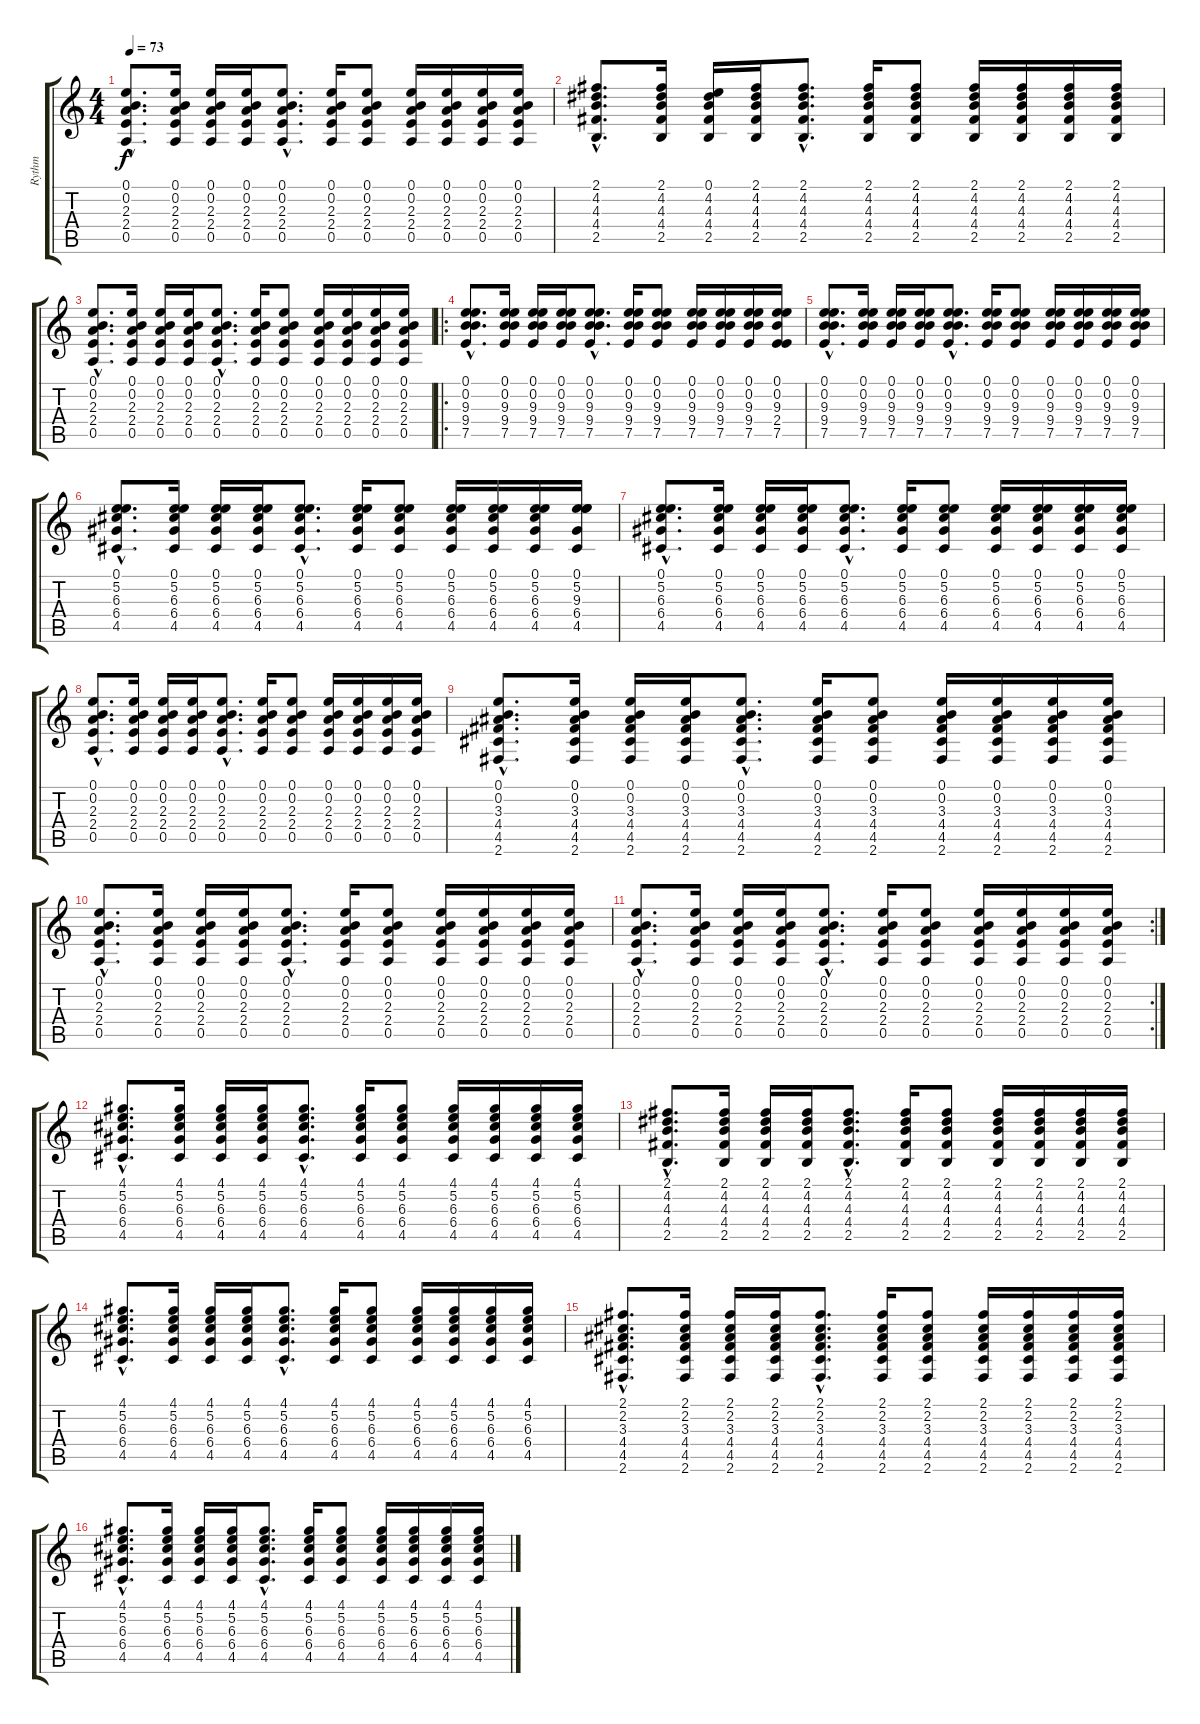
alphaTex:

\track ("Rythm" "Rythm") {instrument electricguitarjazz}
\staff {score tabs}
\tuning (E4 B3 G3 D3 A2 E2) {hide}
\ts (4 4)
\tempo 73
\clef g2
\ks c
(0.1{hac} 0.2{hac} 2.3{hac} 2.4{hac} 0.5{hac}).8{d dy f} (0.1 0.2 2.3 2.4 0.5).16 (0.1 0.2 2.3 2.4 0.5).16 (0.1 0.2 2.3 2.4 0.5).16 (0.1{hac} 0.2{hac} 2.3{hac} 2.4{hac} 0.5{hac}).8{d} (0.1 0.2 2.3 2.4 0.5).16 (0.1 0.2 2.3 2.4 0.5).8 (0.1 0.2 2.3 2.4 0.5).16 (0.1 0.2 2.3 2.4 0.5).16 (0.1 0.2 2.3 2.4 0.5).16 (0.1 0.2 2.3 2.4 0.5).16 |
(2.1{hac} 4.2{hac} 4.3{hac} 4.4{hac} 2.5{hac}).8{d} (2.1 4.2 4.3 4.4 2.5).16 (0.1 4.2 4.3 4.4 2.5).16 (2.1 4.2 4.3 4.4 2.5).16 (2.1{hac} 4.2{hac} 4.3{hac} 4.4{hac} 2.5{hac}).8{d} (2.1 4.2 4.3 4.4 2.5).16 (2.1 4.2 4.3 4.4 2.5).8 (2.1 4.2 4.3 4.4 2.5).16 (2.1 4.2 4.3 4.4 2.5).16 (2.1 4.2 4.3 4.4 2.5).16 (2.1 4.2 4.3 4.4 2.5).16 |
(0.1{hac} 0.2{hac} 2.3{hac} 2.4{hac} 0.5{hac}).8{d} (0.1 0.2 2.3 2.4 0.5).16 (0.1 0.2 2.3 2.4 0.5).16 (0.1 0.2 2.3 2.4 0.5).16 (0.1{hac} 0.2{hac} 2.3{hac} 2.4{hac} 0.5{hac}).8{d} (0.1 0.2 2.3 2.4 0.5).16 (0.1 0.2 2.3 2.4 0.5).8 (0.1 0.2 2.3 2.4 0.5).16 (0.1 0.2 2.3 2.4 0.5).16 (0.1 0.2 2.3 2.4 0.5).16 (0.1 0.2 2.3 2.4 0.5).16 |
\ro
(0.1{hac} 0.2{hac} 9.3{hac} 9.4{hac} 7.5{hac}).8{d} (0.1 0.2 9.3 9.4 7.5).16 (0.1 0.2 9.3 9.4 7.5).16 (0.1 0.2 9.3 9.4 7.5).16 (0.1{hac} 0.2{hac} 9.3{hac} 9.4{hac} 7.5{hac}).8{d} (0.1 0.2 9.3 9.4 7.5).16 (0.1 0.2 9.3 9.4 7.5).8 (0.1 0.2 9.3 9.4 7.5).16 (0.1 0.2 9.3 9.4 7.5).16 (0.1 0.2 9.3 9.4 7.5).16 (0.1 0.2 9.3 2.4 7.5).16 |
(0.1{hac} 0.2{hac} 9.3{hac} 9.4{hac} 7.5{hac}).8{d} (0.1 0.2 9.3 9.4 7.5).16 (0.1 0.2 9.3 9.4 7.5).16 (0.1 0.2 9.3 9.4 7.5).16 (0.1{hac} 0.2{hac} 9.3{hac} 9.4{hac} 7.5{hac}).8{d} (0.1 0.2 9.3 9.4 7.5).16 (0.1 0.2 9.3 9.4 7.5).8 (0.1 0.2 9.3 9.4 7.5).16 (0.1 0.2 9.3 9.4 7.5).16 (0.1 0.2 9.3 9.4 7.5).16 (0.1 0.2 9.3 9.4 7.5).16 |
(0.1{hac} 5.2{hac} 6.3{hac} 6.4{hac} 4.5{hac}).8{d} (0.1 5.2 6.3 6.4 4.5).16 (0.1 5.2 6.3 6.4 4.5).16 (0.1 5.2 6.3 6.4 4.5).16 (0.1{hac} 5.2{hac} 6.3{hac} 6.4{hac} 4.5{hac}).8{d} (0.1 5.2 6.3 6.4 4.5).16 (0.1 5.2 6.3 6.4 4.5).8 (0.1 5.2 6.3 6.4 4.5).16 (0.1 5.2 6.3 6.4 4.5).16 (0.1 5.2 6.3 6.4 4.5).16 (0.1 5.2 9.3 6.4 4.5).16 |
(0.1{hac} 5.2{hac} 6.3{hac} 6.4{hac} 4.5{hac}).8{d} (0.1 5.2 6.3 6.4 4.5).16 (0.1 5.2 6.3 6.4 4.5).16 (0.1 5.2 6.3 6.4 4.5).16 (0.1{hac} 5.2{hac} 6.3{hac} 6.4{hac} 4.5{hac}).8{d} (0.1 5.2 6.3 6.4 4.5).16 (0.1 5.2 6.3 6.4 4.5).8 (0.1 5.2 6.3 6.4 4.5).16 (0.1 5.2 6.3 6.4 4.5).16 (0.1 5.2 6.3 6.4 4.5).16 (0.1 5.2 6.3 6.4 4.5).16 |
(0.1{hac} 0.2{hac} 2.3{hac} 2.4{hac} 0.5{hac}).8{d} (0.1 0.2 2.3 2.4 0.5).16 (0.1 0.2 2.3 2.4 0.5).16 (0.1 0.2 2.3 2.4 0.5).16 (0.1{hac} 0.2{hac} 2.3{hac} 2.4{hac} 0.5{hac}).8{d} (0.1 0.2 2.3 2.4 0.5).16 (0.1 0.2 2.3 2.4 0.5).8 (0.1 0.2 2.3 2.4 0.5).16 (0.1 0.2 2.3 2.4 0.5).16 (0.1 0.2 2.3 2.4 0.5).16 (0.1 0.2 2.3 2.4 0.5).16 |
(0.1{hac} 0.2{hac} 3.3{hac} 4.4{hac} 4.5{hac} 2.6{hac}).8{d} (0.1 0.2 3.3 4.4 4.5 2.6).16 (0.1 0.2 3.3 4.4 4.5 2.6).16 (0.1 0.2 3.3 4.4 4.5 2.6).16 (0.1{hac} 0.2{hac} 3.3{hac} 4.4{hac} 4.5{hac} 2.6{hac}).8{d} (0.1 0.2 3.3 4.4 4.5 2.6).16 (0.1 0.2 3.3 4.4 4.5 2.6).8 (0.1 0.2 3.3 4.4 4.5 2.6).16 (0.1 0.2 3.3 4.4 4.5 2.6).16 (0.1 0.2 3.3 4.4 4.5 2.6).16 (0.1 0.2 3.3 4.4 4.5 2.6).16 |
(0.1{hac} 0.2{hac} 2.3{hac} 2.4{hac} 0.5{hac}).8{d} (0.1 0.2 2.3 2.4 0.5).16 (0.1 0.2 2.3 2.4 0.5).16 (0.1 0.2 2.3 2.4 0.5).16 (0.1{hac} 0.2{hac} 2.3{hac} 2.4{hac} 0.5{hac}).8{d} (0.1 0.2 2.3 2.4 0.5).16 (0.1 0.2 2.3 2.4 0.5).8 (0.1 0.2 2.3 2.4 0.5).16 (0.1 0.2 2.3 2.4 0.5).16 (0.1 0.2 2.3 2.4 0.5).16 (0.1 0.2 2.3 2.4 0.5).16 |
\rc 2
(0.1{hac} 0.2{hac} 2.3{hac} 2.4{hac} 0.5{hac}).8{d} (0.1 0.2 2.3 2.4 0.5).16 (0.1 0.2 2.3 2.4 0.5).16 (0.1 0.2 2.3 2.4 0.5).16 (0.1{hac} 0.2{hac} 2.3{hac} 2.4{hac} 0.5{hac}).8{d} (0.1 0.2 2.3 2.4 0.5).16 (0.1 0.2 2.3 2.4 0.5).8 (0.1 0.2 2.3 2.4 0.5).16 (0.1 0.2 2.3 2.4 0.5).16 (0.1 0.2 2.3 2.4 0.5).16 (0.1 0.2 2.3 2.4 0.5).16 |
(4.1{hac} 5.2{hac} 6.3{hac} 6.4{hac} 4.5{hac}).8{d} (4.1 5.2 6.3 6.4 4.5).16 (4.1 5.2 6.3 6.4 4.5).16 (4.1 5.2 6.3 6.4 4.5).16 (4.1{hac} 5.2{hac} 6.3{hac} 6.4{hac} 4.5{hac}).8{d} (4.1 5.2 6.3 6.4 4.5).16 (4.1 5.2 6.3 6.4 4.5).8 (4.1 5.2 6.3 6.4 4.5).16 (4.1 5.2 6.3 6.4 4.5).16 (4.1 5.2 6.3 6.4 4.5).16 (4.1 5.2 6.3 6.4 4.5).16 |
(2.1{hac} 4.2{hac} 4.3{hac} 4.4{hac} 2.5{hac}).8{d} (2.1 4.2 4.3 4.4 2.5).16 (2.1 4.2 4.3 4.4 2.5).16 (2.1 4.2 4.3 4.4 2.5).16 (2.1{hac} 4.2{hac} 4.3{hac} 4.4{hac} 2.5{hac}).8{d} (2.1 4.2 4.3 4.4 2.5).16 (2.1 4.2 4.3 4.4 2.5).8 (2.1 4.2 4.3 4.4 2.5).16 (2.1 4.2 4.3 4.4 2.5).16 (2.1 4.2 4.3 4.4 2.5).16 (2.1 4.2 4.3 4.4 2.5).16 |
(4.1{hac} 5.2{hac} 6.3{hac} 6.4{hac} 4.5{hac}).8{d} (4.1 5.2 6.3 6.4 4.5).16 (4.1 5.2 6.3 6.4 4.5).16 (4.1 5.2 6.3 6.4 4.5).16 (4.1{hac} 5.2{hac} 6.3{hac} 6.4{hac} 4.5{hac}).8{d} (4.1 5.2 6.3 6.4 4.5).16 (4.1 5.2 6.3 6.4 4.5).8 (4.1 5.2 6.3 6.4 4.5).16 (4.1 5.2 6.3 6.4 4.5).16 (4.1 5.2 6.3 6.4 4.5).16 (4.1 5.2 6.3 6.4 4.5).16 |
(2.1{hac} 2.2{hac} 3.3{hac} 4.4{hac} 4.5{hac} 2.6{hac}).8{d} (2.1 2.2 3.3 4.4 4.5 2.6).16 (2.1 2.2 3.3 4.4 4.5 2.6).16 (2.1 2.2 3.3 4.4 4.5 2.6).16 (2.1{hac} 2.2{hac} 3.3{hac} 4.4{hac} 4.5{hac} 2.6{hac}).8{d} (2.1 2.2 3.3 4.4 4.5 2.6).16 (2.1 2.2 3.3 4.4 4.5 2.6).8 (2.1 2.2 3.3 4.4 4.5 2.6).16 (2.1 2.2 3.3 4.4 4.5 2.6).16 (2.1 2.2 3.3 4.4 4.5 2.6).16 (2.1 2.2 3.3 4.4 4.5 2.6).16 |
(4.1{hac} 5.2{hac} 6.3{hac} 6.4{hac} 4.5{hac}).8{d} (4.1 5.2 6.3 6.4 4.5).16 (4.1 5.2 6.3 6.4 4.5).16 (4.1 5.2 6.3 6.4 4.5).16 (4.1{hac} 5.2{hac} 6.3{hac} 6.4{hac} 4.5{hac}).8{d} (4.1 5.2 6.3 6.4 4.5).16 (4.1 5.2 6.3 6.4 4.5).8 (4.1 5.2 6.3 6.4 4.5).16 (4.1 5.2 6.3 6.4 4.5).16 (4.1 5.2 6.3 6.4 4.5).16 (4.1 5.2 6.3 6.4 4.5).16
